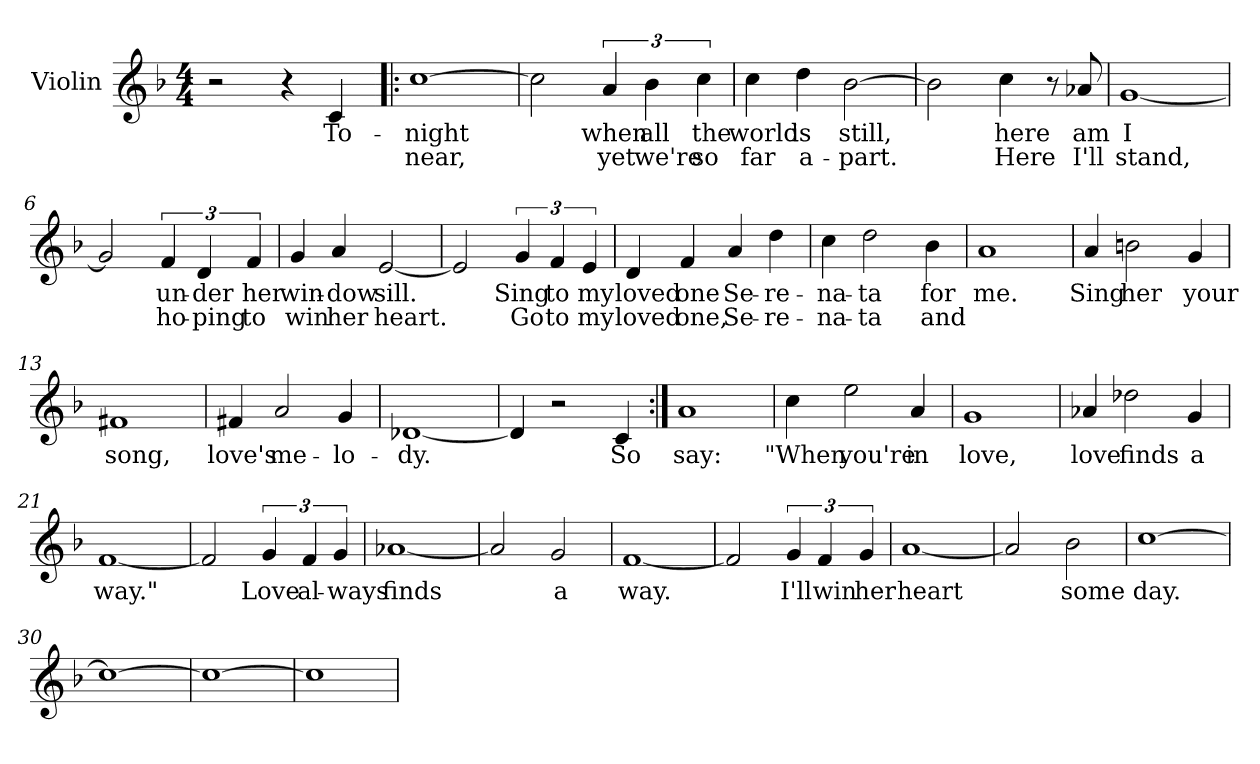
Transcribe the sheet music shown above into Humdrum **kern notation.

**kern	**text	**text
*part1	*part1	*part1
*staff1	*staff1	*staff1
*I"Violin	*	*
*I'Vln	*	*
*clefG2	*	*
*k[b-]	*	*
*F:	*	*
*M4/4	*	*
=	=	=
2r	.	.
4r	.	.
4c/	To-	.
=1!|:	=1!|:	=1!|:
[1cc	-night	near,
=2	=2	=2
2cc\]	.	.
6a/	when	yet
6b-\	all	we're
6cc\	the	so
=3	=3	=3
4cc\	world	far
4dd\	is	a-
[2b-\	still,	-part.
=4	=4	=4
2b-\]	.	.
4cc\	here	Here
8r	.	.
8a-X/	am	I'll
=5	=5	=5
[1g	I	stand,
=6	=6	=6
2g/]	.	.
6f/	un-	ho-
6d/	-der	-ping
6f/	her	to
!!LO:LB:g=z
=7	=7	=7
4g/	win-	win
4a/	-dow	her
[2e/	sill.	heart.
=8	=8	=8
2e/]	.	.
6g/	Sing	Go
6f/	to	to
6e/	my	my
=9	=9	=9
4d/	loved	loved
4f/	one	one,
4a/	Se-	Se-
4dd\	-re-	-re-
=10	=10	=10
4cc\	-na-	-na-
2dd\	-ta	-ta
4b-\	for	and
=11	=11	=11
1a	me.	.
=12	=12	=12
4a/	Sing	.
2bn\	her	.
4g/	your	.
=13	=13	=13
1f#X	song,	.
=14	=14	=14
4f#X/	love's	.
2a/	me-	.
4g/	-lo-	.
=15	=15	=15
[1d-X	-dy.	.
!!LO:LB:g=z
=16	=16	=16
4d-/]	.	.
2r	.	.
4c/	So	.
=17:|!	=17:|!	=17:|!
1a	say:	.
=18	=18	=18
4cc\	"When	.
2ee\	you're	.
4a/	in	.
=19	=19	=19
1g	love,	.
=20	=20	=20
4a-X/	love	.
2dd-X\	finds	.
4g/	a	.
=21	=21	=21
[1f	way."	.
=22	=22	=22
2f/]	.	.
6g/	Love	.
6f/	al-	.
6g/	-ways	.
=23	=23	=23
[1a-X	finds	.
=24	=24	=24
2a-/]	.	.
2g/	a	.
=25	=25	=25
[1f	way.	.
!!LO:LB:g=z
=26	=26	=26
2f/]	.	.
6g/	I'll	.
6f/	win	.
6g/	her	.
=27	=27	=27
[1a	heart	.
=28	=28	=28
2a/]	.	.
2b-\	some	.
=29	=29	=29
[1cc	day.	.
=30	=30	=30
1cc_	.	.
=31	=31	=31
1cc_	.	.
=32	=32	=32
1cc]	.	.
=	=	=
*-	*-	*-
